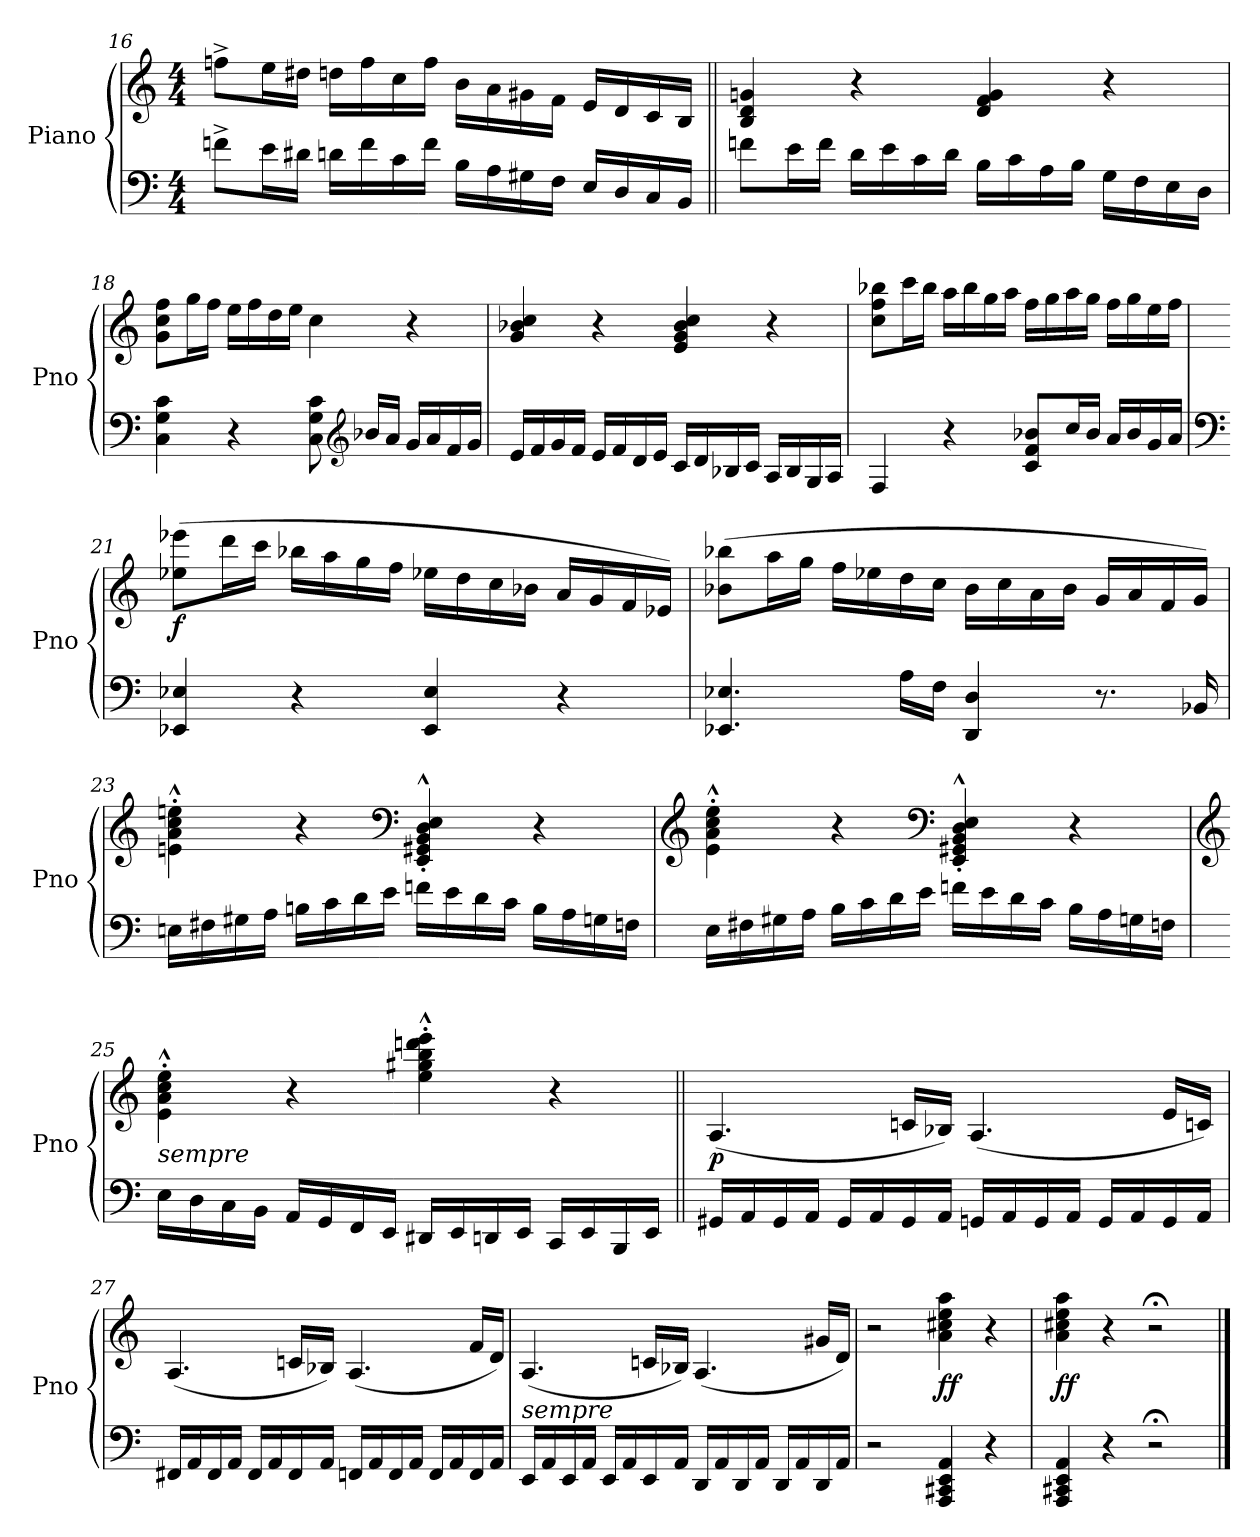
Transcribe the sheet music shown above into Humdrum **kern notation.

**kern	**kern	**dynam
*part1	*part1	*part1
*staff2	*staff1	*staff1/2
*I"Piano	*	*
*I'Pno	*	*
!!LO:PB:g=z
*clefF4	*clefG2	*
*k[]	*k[]	*
*M4/4	*M4/4	*
=16	=16	=16
8fn^\L	8ffn^\L	.
16e\L	16ee\L	.
16d#X\JJ	16dd#X\JJ	.
16dn\LL	16ddn\LL	.
16f\	16ff\	.
16c\	16cc\	.
16f\JJ	16ff\JJ	.
16B\LL	16b\LL	.
16A\	16a\	.
16G#X\	16g#X\	.
16F\JJ	16f\JJ	.
16E/LL	16e/LL	.
16D/	16d/	.
16C/	16c/	.
16BB/JJ	16B/JJ	.
=17||	=17||	=17||
8fn\L	4B/ 4d/ 4gn/	.
16e\L	.	.
16f\JJ	.	.
16d\LL	4r	.
16e\	.	.
16c\	.	.
16d\JJ	.	.
16B\LL	4d/ 4f/ 4g/	.
16c\	.	.
16A\	.	.
16B\JJ	.	.
16G\LL	4r	.
16F\	.	.
16E\	.	.
16D\JJ	.	.
!!LO:LB:g=z
=18	=18	=18
4C\ 4G\ 4c\	8g\ 8cc\ 8ff\L	.
.	16gg\L	.
.	16ff\JJ	.
4r	16ee\LL	.
.	16ff\	.
.	16dd\	.
.	16ee\JJ	.
8C\ 8G\ 8c\	4cc\	.
*clefG2	*	*
16b-X/LL	.	.
16a/JJ	.	.
16g/LL	4r	.
16a/	.	.
16f/	.	.
16g/JJ	.	.
=19	=19	=19
!	!	!LO:DY:b
16e/LL	4g/ 4b-X/ 4cc/	other-dynamics
16f/	.	.
16g/	.	.
16f/JJ	.	.
16e/LL	4r	.
16f/	.	.
16d/	.	.
16e/JJ	.	.
16c/LL	4e/ 4g/ 4b-/ 4cc/	.
16d/	.	.
16B-X/	.	.
16c/JJ	.	.
16A/LL	4r	.
16B-/	.	.
16G/	.	.
16A/JJ	.	.
=20	=20	=20
4F/	8cc\ 8ff\ 8bb-X\L	.
.	16ccc\L	.
.	16bb-\JJ	.
4r	16aa\LL	.
.	16bb-\	.
.	16gg\	.
.	16aa\JJ	.
8c/ 8f/ 8b-X/L	16ff\LL	.
.	16gg\	.
16cc/L	16aa\	.
16b-/JJ	16gg\JJ	.
16a/LL	16ff\LL	.
16b-/	16gg\	.
16g/	16ee\	.
16a/JJ	16ff\JJ	.
!!LO:LB:g=z
=21	=21	=21
*clefF4	*	*
!	!	!LO:DY:b
4EE-X/ 4E-X/	(8ee-X\ 8eee-X\L	f
.	16ddd\L	.
.	16ccc\JJ	.
4r	16bb-X\LL	.
.	16aa\	.
.	16gg\	.
.	16ff\JJ	.
4EE-/ 4E-/	16ee-X\LL	.
.	16dd\	.
.	16cc\	.
.	16b-X\JJ	.
4r	16a/LL	.
.	16g/	.
.	16f/	.
.	16e-X/JJ)	.
=22	=22	=22
4.EE-X/ 4.E-X/	(8b-X\ 8bb-X\L	.
.	16aa\L	.
.	16gg\JJ	.
.	16ff\LL	.
.	16ee-X\	.
16A\LL	16dd\	.
16F\JJ	16cc\JJ	.
4DD/ 4D/	16b-\LL	.
.	16cc\	.
.	16a\	.
.	16b-\JJ	.
8.r	16g/LL	.
.	16a/	.
.	16f/	.
16BB-X/	16g/JJ)	.
!!LO:LB:g=z
=23	=23	=23
16En\LL	4en\'^^ 4a\'^^ 4cc\'^^ 4een\'^^	.
16F#X\	.	.
16G#X\	.	.
16A\JJ	.	.
16Bn\LL	4r	.
16c\	.	.
16d\	.	.
16e\JJ	.	.
*	*clefF4	*
16fn\LL	4EE/'^^ 4GG#X/'^^ 4BB/'^^ 4D/'^^ 4E/'^^	.
16e\	.	.
16d\	.	.
16c\JJ	.	.
16B\LL	4r	.
16A\	.	.
16Gn\	.	.
16Fn\JJ	.	.
=24	=24	=24
*	*clefG2	*
16E\LL	4e\'^^ 4a\'^^ 4cc\'^^ 4ee\'^^	.
16F#X\	.	.
16G#X\	.	.
16A\JJ	.	.
16B\LL	4r	.
16c\	.	.
16d\	.	.
16e\JJ	.	.
*	*clefF4	*
16fn\LL	4EE/'^^ 4GG#X/'^^ 4BB/'^^ 4D/'^^ 4E/'^^	.
16e\	.	.
16d\	.	.
16c\JJ	.	.
16B\LL	4r	.
16A\	.	.
16Gn\	.	.
16Fn\JJ	.	.
!!LO:LB:g=z
=25	=25	=25
*	*clefG2	*
!	!LO:TX:b:i:t=sempre	!
16E\LL	4e\'^^ 4a\'^^ 4cc\'^^ 4ee\'^^	.
16D\	.	.
16C\	.	.
16BB\JJ	.	.
16AA/LL	4r	.
16GG/	.	.
16FF/	.	.
16EE/JJ	.	.
16DD#X/LL	4ee\'^^ 4gg#X\'^^ 4bb\'^^ 4dddn\'^^ 4eee\'^^	.
16EE/	.	.
16DDn/	.	.
16EE/JJ	.	.
16CC/LL	4r	.
16EE/	.	.
16BBB/	.	.
16EE/JJ	.	.
=26||	=26||	=26||
!	!	!LO:DY:b
16GG#X/LL	(4.A/	p
16AA/	.	.
16GG#/	.	.
16AA/JJ	.	.
16GG#/LL	.	.
16AA/	.	.
16GG#/	16cn/LL	.
16AA/JJ	16B-X/JJ)	.
16GGn/LL	(4.A/	.
16AA/	.	.
16GG/	.	.
16AA/JJ	.	.
16GG/LL	.	.
16AA/	.	.
16GG/	16e/LL	.
16AA/JJ	16cn/JJ)	.
!!LO:LB:g=z
=27	=27	=27
16FF#X/LL	(4.A/	.
16AA/	.	.
16FF#/	.	.
16AA/JJ	.	.
16FF#/LL	.	.
16AA/	.	.
16FF#/	16cn/LL	.
16AA/JJ	16B-X/JJ)	.
16FFn/LL	(4.A/	.
16AA/	.	.
16FF/	.	.
16AA/JJ	.	.
16FF/LL	.	.
16AA/	.	.
16FF/	16f/LL	.
16AA/JJ	16d/JJ)	.
=28	=28	=28
!	!LO:TX:b:i:t=sempre	!
16EE/LL	(4.A/	.
16AA/	.	.
16EE/	.	.
16AA/JJ	.	.
16EE/LL	.	.
16AA/	.	.
16EE/	16cn/LL	.
16AA/JJ	16B-X/JJ)	.
16DD/LL	(4.A/	.
16AA/	.	.
16DD/	.	.
16AA/JJ	.	.
16DD/LL	.	.
16AA/	.	.
16DD/	16g#X/LL	.
16AA/JJ	16d/JJ)	.
=29	=29	=29
2r	2r	.
!	!	!LO:DY:b
4AAA/ 4CC#X/ 4EE/ 4AA/	4a\ 4cc#X\ 4ee\ 4aa\	ff
4r	4r	.
=30	=30	=30
!	!	!LO:DY:b
4AAA/ 4CC#X/ 4EE/ 4AA/	4a\ 4cc#X\ 4ee\ 4aa\	ff
4r	4r	.
2r;<	2r;<	.
==	==	==
*-	*-	*-
